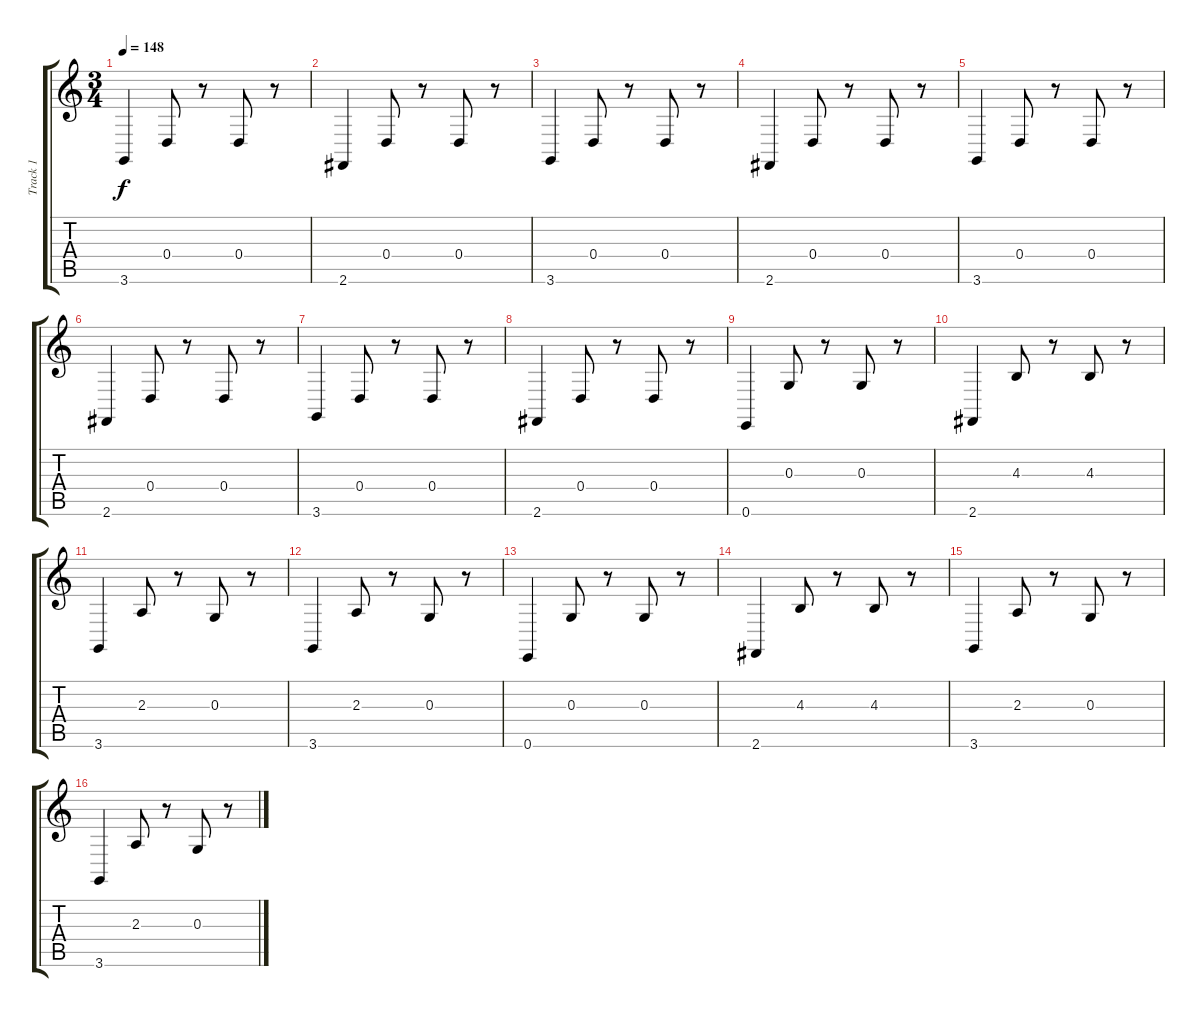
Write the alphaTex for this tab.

\track ("Track 1" "Track 1") {instrument pizzicatostrings}
\staff {score tabs}
\tuning (E4 B3 G3 D3 A2 E2) {hide}
\ts (3 4)
\tempo 148
\clef g2
\ks c
3.6.4{dy f} 0.4.8 r.8 0.4.8 r.8 |
2.6.4 0.4.8 r.8 0.4.8 r.8 |
3.6.4 0.4.8 r.8 0.4.8 r.8 |
2.6.4 0.4.8 r.8 0.4.8 r.8 |
3.6.4 0.4.8 r.8 0.4.8 r.8 |
2.6.4 0.4.8 r.8 0.4.8 r.8 |
3.6.4 0.4.8 r.8 0.4.8 r.8 |
2.6.4 0.4.8 r.8 0.4.8 r.8 |
0.6.4 0.3.8 r.8 0.3.8 r.8 |
2.6.4 4.3.8 r.8 4.3.8 r.8 |
3.6.4 2.3.8 r.8 0.3.8 r.8 |
3.6.4 2.3.8 r.8 0.3.8 r.8 |
0.6.4 0.3.8 r.8 0.3.8 r.8 |
2.6.4 4.3.8 r.8 4.3.8 r.8 |
3.6.4 2.3.8 r.8 0.3.8 r.8 |
3.6.4 2.3.8 r.8 0.3.8 r.8
